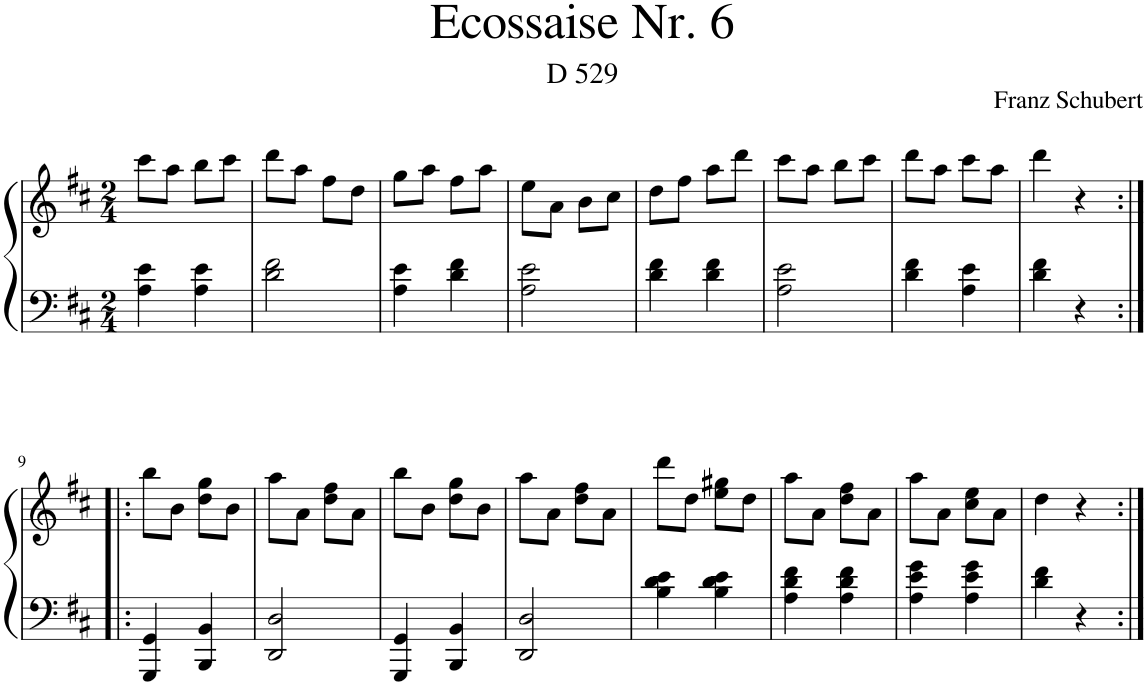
**kern	**kern
*part1	*part1
*staff2	*staff1
*I"Piano	*
*I'Pno.	*
*clefF4	*clefG2
*k[f#c#]	*k[f#c#]
*M2/4	*M2/4
=1	=1
4A\ 4e\	8ccc#\L
.	8aa\J
4A\ 4e\	8bb\L
.	8ccc#\J
=2	=2
2d\ 2f#\	8ddd\L
.	8aa\J
.	8ff#\L
.	8dd\J
=3	=3
4A\ 4e\	8gg\L
.	8aa\J
4d\ 4f#\	8ff#\L
.	8aa\J
=4	=4
2A\ 2e\	8ee\L
.	8a\J
.	8b\L
.	8cc#\J
=5	=5
4d\ 4f#\	8dd\L
.	8ff#\J
4d\ 4f#\	8aa\L
.	8ddd\J
=6	=6
2A\ 2e\	8ccc#\L
.	8aa\J
.	8bb\L
.	8ccc#\J
=7	=7
4d\ 4f#\	8ddd\L
.	8aa\J
4A\ 4e\	8ccc#\L
.	8aa\J
=8	=8
4d\ 4f#\	4ddd\
4r	4r
!!LO:LB:g=z
=9:|!|:	=9:|!|:
4GGG/ 4GG/	8bb\L
.	8b\J
4BBB/ 4BB/	8dd\ 8gg\L
.	8b\J
=10	=10
2DD/ 2D/	8aa\L
.	8a\J
.	8dd\ 8ff#\L
.	8a\J
=11	=11
4GGG/ 4GG/	8bb\L
.	8b\J
4BBB/ 4BB/	8dd\ 8gg\L
.	8b\J
=12	=12
2DD/ 2D/	8aa\L
.	8a\J
.	8dd\ 8ff#\L
.	8a\J
=13	=13
4B\ 4d\ 4e\	8ddd\L
.	8dd\J
4B\ 4d\ 4e\	8ee\ 8gg#X\L
.	8dd\J
=14	=14
4A\ 4d\ 4f#\	8aa\L
.	8a\J
4A\ 4d\ 4f#\	8dd\ 8ff#\L
.	8a\J
=15	=15
4A\ 4e\ 4g\	8aa\L
.	8a\J
4A\ 4e\ 4g\	8cc#\ 8ee\L
.	8a\J
=16	=16
4d\ 4f#\	4dd\
4r	4r
=:|!	=:|!
*-	*-
